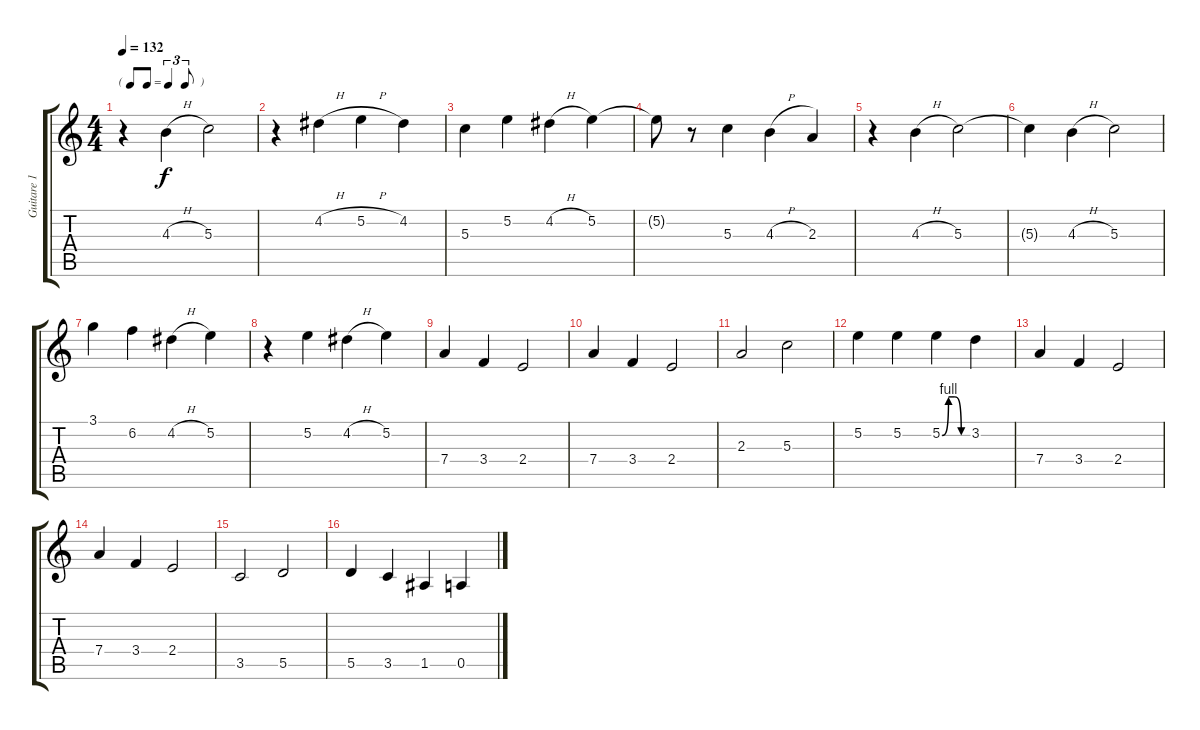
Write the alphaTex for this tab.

\track ("Guitare 1" "Guitare 1") {instrument distortionguitar}
\staff {score tabs}
\tuning (E4 B3 G3 D3 A2 E2) {hide}
\ts (4 4)
\tf triplet8th
\tempo 132
\clef g2
\ks c
r.4{dy f} 4.3{h}.4 5.3.2 |
r.4 4.2{h}.4 5.2{h}.4 4.2.4 |
5.3.4 5.2.4 4.2{h}.4 5.2.4 |
5.2{t}.8 r.8 5.3.4 4.3{h}.4 2.3.4 |
r.4 4.3{h}.4 5.3.2 |
5.3{t}.4 4.3{h}.4 5.3.2 |
3.1.4 6.2.4 4.2{h}.4 5.2.4 |
r.4 5.2.4 4.2{h}.4 5.2.4 |
7.4.4 3.4.4 2.4.2 |
7.4.4 3.4.4 2.4.2 |
2.3.2 5.3.2 |
5.2.4 5.2.4 5.2{be (custom 0 0 15 4 30 4 45 0 60 0)}.4 3.2.4 |
7.4.4 3.4.4 2.4.2 |
7.4.4 3.4.4 2.4.2 |
3.5.2 5.5.2 |
5.5.4 3.5.4 1.5.4 0.5.4
